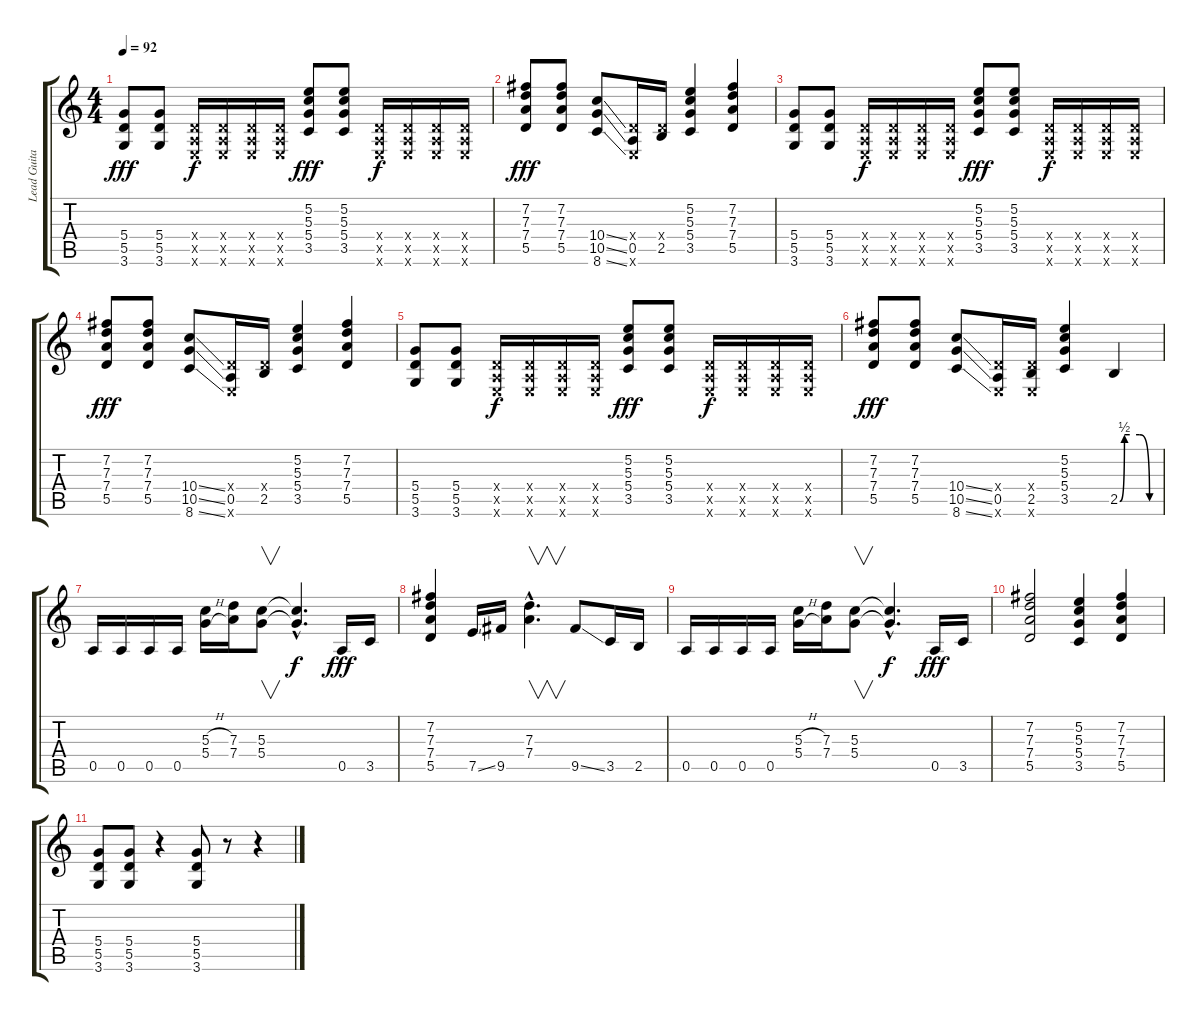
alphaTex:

\track ("Lead Guitar" "Lead Guita") {instrument overdrivenguitar}
\staff {score tabs}
\tuning (E4 B3 G3 D3 A2 E2) {hide}
\ts (4 4)
\tempo 92
\clef g2
\ks c
(5.4 5.5 3.6).8{dy fff} (5.4 5.5 3.6).8 (0.4{x} 0.5{x} 0.6{x}).16{dy f} (0.4{x} 0.5{x} 0.6{x}).16 (0.4{x} 0.5{x} 0.6{x}).16 (0.4{x} 0.5{x} 0.6{x}).16 (5.2 5.3 5.4 3.5).8{dy fff} (5.2 5.3 5.4 3.5).8 (0.4{x} 0.5{x} 0.6{x}).16{dy f} (0.4{x} 0.5{x} 0.6{x}).16 (0.4{x} 0.5{x} 0.6{x}).16 (0.4{x} 0.5{x} 0.6{x}).16 |
(7.2 7.3 7.4 5.5).8{dy fff} (7.2 7.3 7.4 5.5).8 (10.4{ss} 10.5{ss} 8.6{ss}).8 (0.4{x} 0.5 0.6{x}).16 (0.4{x} 2.5).16 (5.2 5.3 5.4 3.5).4 (7.2 7.3 7.4 5.5).4 |
(5.4 5.5 3.6).8 (5.4 5.5 3.6).8 (0.4{x} 0.5{x} 0.6{x}).16{dy f} (0.4{x} 0.5{x} 0.6{x}).16 (0.4{x} 0.5{x} 0.6{x}).16 (0.4{x} 0.5{x} 0.6{x}).16 (5.2 5.3 5.4 3.5).8{dy fff} (5.2 5.3 5.4 3.5).8 (0.4{x} 0.5{x} 0.6{x}).16{dy f} (0.4{x} 0.5{x} 0.6{x}).16 (0.4{x} 0.5{x} 0.6{x}).16 (0.4{x} 0.5{x} 0.6{x}).16 |
(7.2 7.3 7.4 5.5).8{dy fff} (7.2 7.3 7.4 5.5).8 (10.4{ss} 10.5{ss} 8.6{ss}).8 (0.4{x} 0.5 0.6{x}).16 (0.4{x} 2.5).16 (5.2 5.3 5.4 3.5).4 (7.2 7.3 7.4 5.5).4 |
(5.4 5.5 3.6).8 (5.4 5.5 3.6).8 (0.4{x} 0.5{x} 0.6{x}).16{dy f} (0.4{x} 0.5{x} 0.6{x}).16 (0.4{x} 0.5{x} 0.6{x}).16 (0.4{x} 0.5{x} 0.6{x}).16 (5.2 5.3 5.4 3.5).8{dy fff} (5.2 5.3 5.4 3.5).8 (0.4{x} 0.5{x} 0.6{x}).16{dy f} (0.4{x} 0.5{x} 0.6{x}).16 (0.4{x} 0.5{x} 0.6{x}).16 (0.4{x} 0.5{x} 0.6{x}).16 |
(7.2 7.3 7.4 5.5).8{dy fff} (7.2 7.3 7.4 5.5).8 (10.4{ss} 10.5{ss} 8.6{ss}).8 (0.4{x} 0.5 0.6{x}).16 (0.4{x} 2.5 0.6{x}).16 (5.2 5.3 5.4 3.5).4 2.5{be (custom 0 0 7 2 15 2 30 2 45 0 60 0)}.4 |
0.5.16 0.5.16 0.5.16 0.5.16 (5.3{h} 5.4{h}).16 (7.3 7.4).16 (5.3 5.4).8{v} (5.3{hac t} 5.4{hac t}).4{d dy f} 0.5.16{dy fff} 3.5.16 |
(7.2 7.3 7.4 5.5).4 7.5{ss}.16 9.5.16 (7.3{hac} 7.4{hac}).4{v d} 9.5{ss}.8 3.5.16 2.5.16 |
0.5.16 0.5.16 0.5.16 0.5.16 (5.3{h} 5.4{h}).16 (7.3 7.4).16 (5.3 5.4).8{v} (5.3{hac t} 5.4{hac t}).4{d dy f} 0.5.16{dy fff} 3.5.16 |
(7.2 7.3 7.4 5.5).2 (5.2 5.3 5.4 3.5).4 (7.2 7.3 7.4 5.5).4 |
(5.4 5.5 3.6).8 (5.4 5.5 3.6).8 r.4 (5.4 5.5 3.6).8 r.8 r.4
